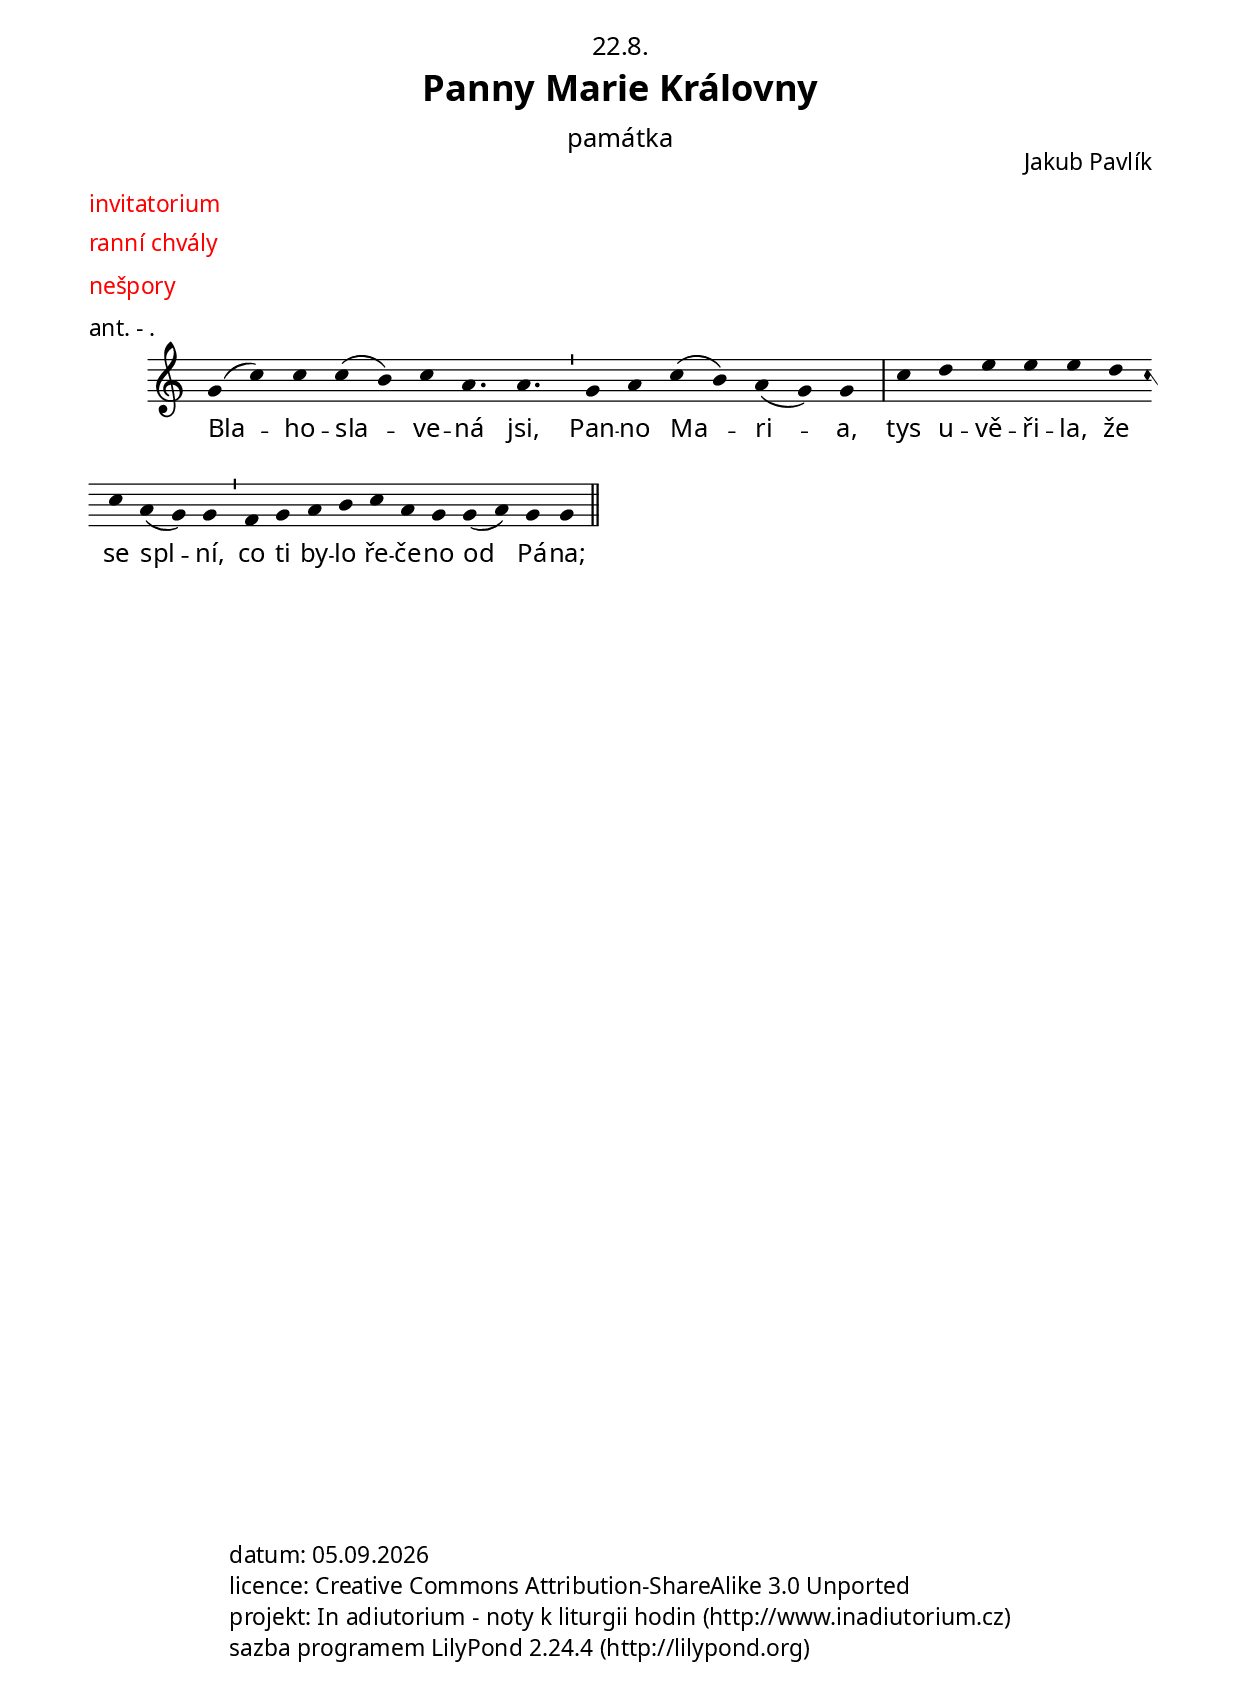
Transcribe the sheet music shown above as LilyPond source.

\version "2.15.40"

\include "../spolecne.ly"
\include "../dilyresponsorii.ly"

\header {
  title = \markup\titleSvatek
            "Panny Marie Královny"
            památka
            22.8.
  composer = "Jakub Pavlík"
}

\markup {\nadpisHodinka {"invitatorium"}}

\score {
  \relative c' {
    \choralniRezim
    
  }
  \addlyrics {
    Pojď -- me, klaň -- me se Kris -- tu,
    na -- še -- mu Pá -- nu;
    on u -- či -- nil svou Mat -- ku na -- ší Krá -- lov -- nou.
  }
  \header {
    quid = "ant."
    modus = ""
    differentia = "" 
    psalmus = ""
    id = ""
    piece = \markup {\sestavTitulekBezZalmu}
  }
}

\markup {\nadpisHodinka {"ranní chvály"}}

\score {
  \relative c' {
    \choralniRezim
    
  }
  \addlyrics {
    Pan -- no Ma -- ri -- a,
    vzne -- še -- ná Krá -- lov -- no,
    tys nám po -- ro -- di -- la Kris -- ta,
    spa -- si -- te -- le svě -- ta.
  }
  \header {
    quid = "ant. k Benedictus"
    modus = ""
    differentia = "" 
    psalmus = ""
    id = ""
    piece = \markup {\sestavTitulekBezZalmu}
  }
}

\markup {\nadpisHodinka {"nešpory"}}

\score {
  \relative c'' {
    \choralniRezim
    g4( c) c c( b) c a4. a \barMin g4 a c( b) a( g) g \barMax
    c d e e e d c a( g) g \barMin f g a b c a g g( a) g g \barFinalis

  }
  \addlyrics {
    Bla -- ho -- sla -- ve -- ná jsi, Pan -- no Ma -- ri -- a,
    tys u -- vě -- ři -- la, že se spl -- ní,
    co ti by -- lo ře -- če -- no od Pá -- na;
    ny -- ní s_ním kra -- lu -- ješ na -- vě -- ky.
  }
  \header {
    quid = "ant."
    modus = ""
    differentia = "" 
    psalmus = ""
    id = ""
    fons = "commune o PM, 2. nešp., k Magnificat; doplněn závěr"
    piece = \markup {\sestavTitulekBezZalmu}
  }
}